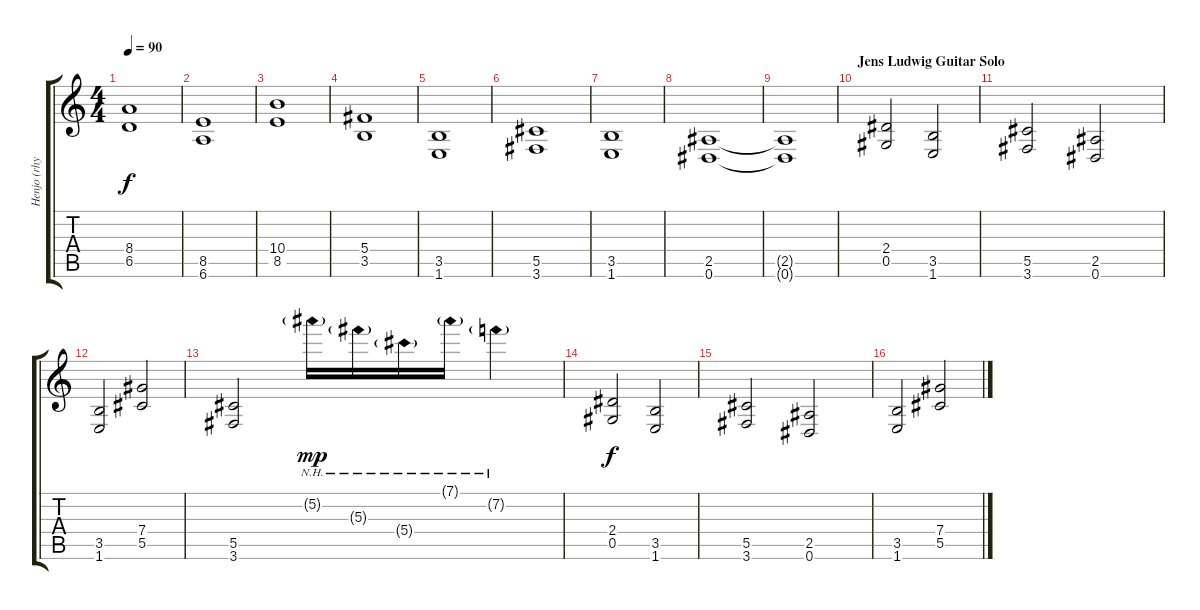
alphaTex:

\track ("Henjo (rhythm)" "Henjo (rhy") {instrument distortionguitar}
\staff {score tabs}
\tuning (Eb4 Bb3 Gb3 Db3 Ab2 Eb2) {hide}
\ts (4 4)
\tempo 90
\clef g2
\ks c
(8.4 6.5).1{dy f} |
(8.5 6.6).1 |
(10.4 8.5).1 |
(5.4 3.5).1 |
(3.5 1.6).1 |
(5.5 3.6).1 |
(3.5 1.6).1 |
(2.5 0.6).1 |
(2.5{t} 0.6{t}).1 |
\section ("" "Jens Ludwig Guitar Solo")
(2.4 0.5).2 (3.5 1.6).2 |
(5.5 3.6).2 (2.5 0.6).2 |
(3.5 1.6).2 (7.4 5.5).2 |
(5.5 3.6).2 5.2{nh g}.16{dy mp} 5.3{nh g}.16 5.4{nh g}.16 7.1{nh g}.16 7.2{nh g}.4 |
(2.4 0.5).2{dy f} (3.5 1.6).2 |
(5.5 3.6).2 (2.5 0.6).2 |
(3.5 1.6).2 (7.4 5.5).2
